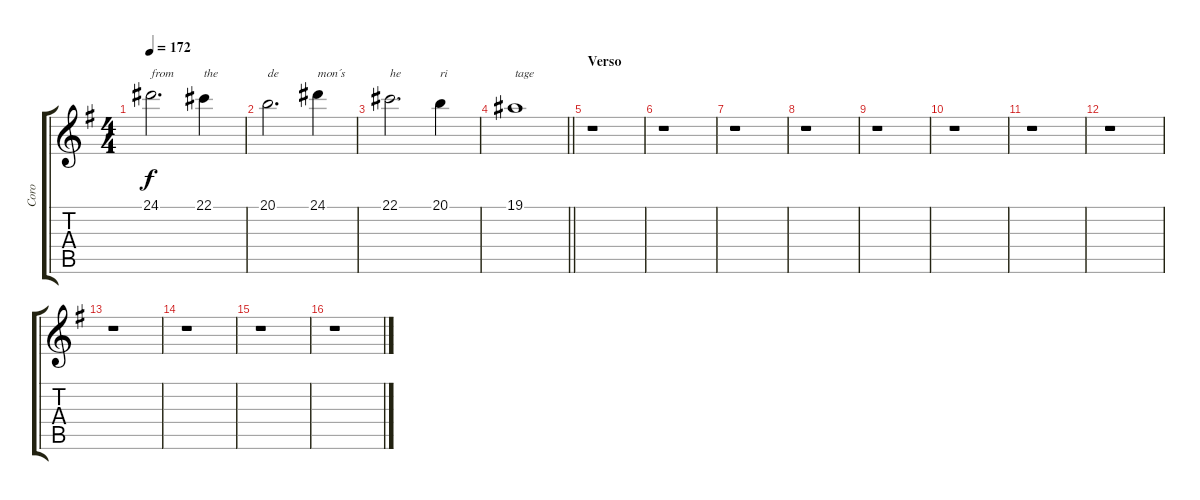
\track ("Coro" "Coro") {instrument choiraahs}
\staff {score tabs}
\tuning (Eb4 Bb3 Gb3 Db3 Ab2 Eb2) {hide}
\ts (4 4)
\tempo 172
\clef g2
\ks eminor
24.1.2{d txt "from" dy f} 22.1.4{txt "the"} |
20.1.2{d txt "de"} 24.1.4{txt "mon´s"} |
22.1.2{d txt "he"} 20.1.4{txt "ri"} |
\barLineRight lightlight
19.1.1{txt "tage"} |
\section ("" "Verso")
r.1 |
r.1 |
r.1 |
r.1 |
r.1 |
r.1 |
r.1 |
r.1 |
r.1 |
r.1 |
r.1 |
r.1
